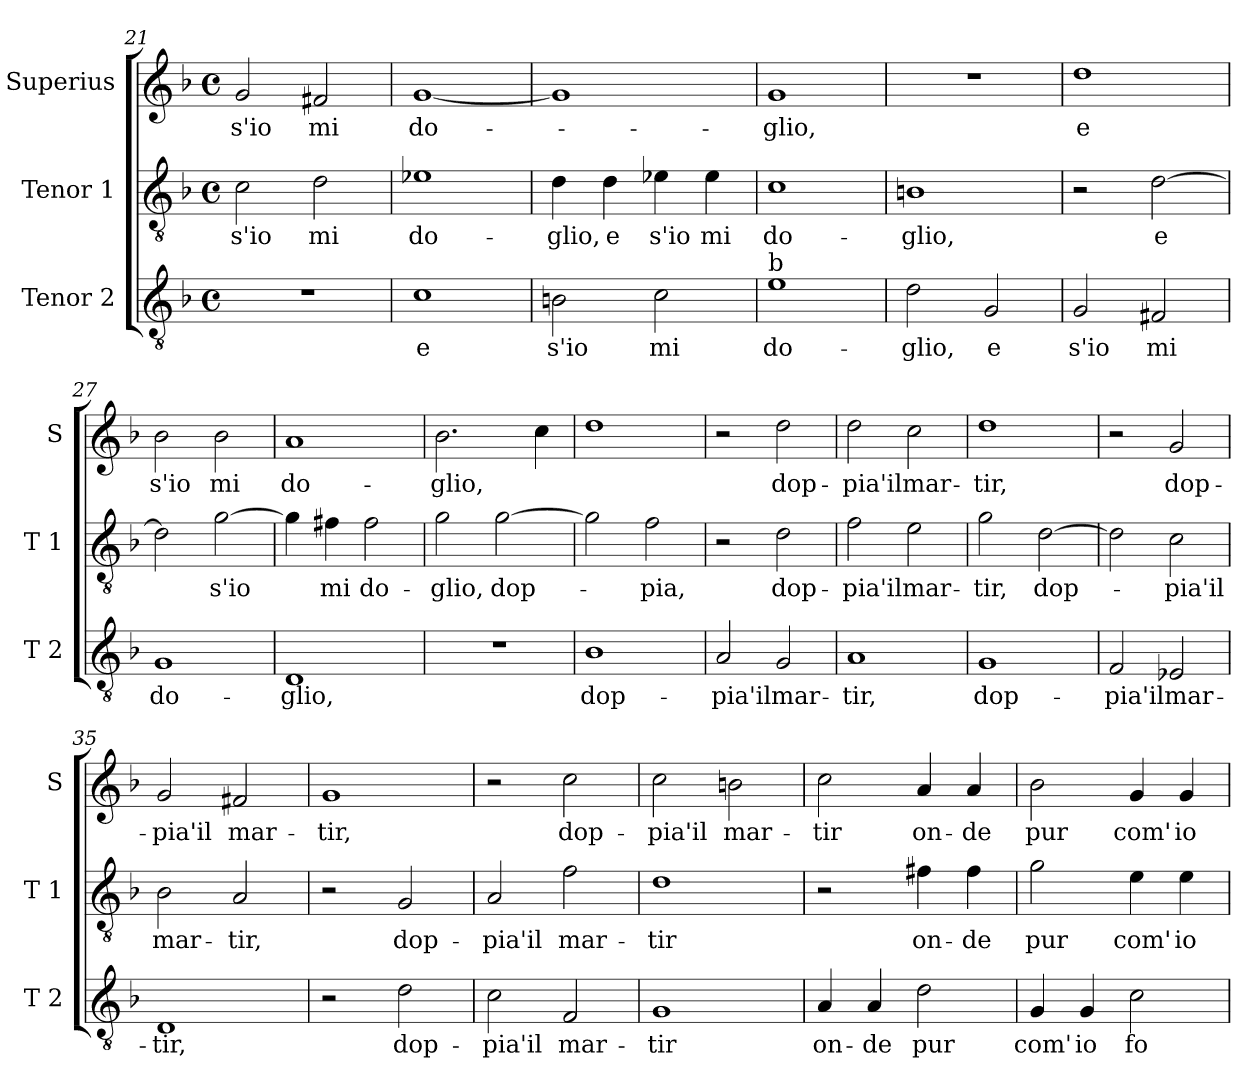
**kern	**text	**kern	**text	**kern	**text
*part3	*part3	*part2	*part2	*part1	*part1
*staff3	*staff3	*staff2	*staff2	*staff1	*staff1
*I"Tenor 2	*	*I"Tenor 1	*	*I"Superius	*
*I'T 2	*	*I'T 1	*	*I'S	*
*clefGv2	*	*clefGv2	*	*clefG2	*
*k[b-]	*	*k[b-]	*	*k[b-]	*
*F:	*	*F:	*	*F:	*
*M4/4	*	*M4/4	*	*M4/4	*
*met(c)	*	*met(c)	*	*met(c)	*
=21	=21	=21	=21	=21	=21
!	!	!	!LO:LY:b	!	!LO:LY:b
1r	.	2c\	s'io	2g/	s'io
!	!	!	!LO:LY:b	!	!LO:LY:b
.	.	2d\	mi	2f#X/	mi
!!LO:LB:g=z
=22	=22	=22	=22	=22	=22
!	!LO:LY:b	!	!LO:LY:b	!	!LO:LY:b
1c	e	1e-X	do-	[1g	do-
=23	=23	=23	=23	=23	=23
!	!LO:LY:b	!	!LO:LY:b	!	!
2Bn\	s'io	4d\	-glio,	1g]	.
!	!	!	!LO:LY:b	!	!
.	.	4d\	e	.	.
!	!LO:LY:b	!	!LO:LY:b	!	!
2c\	mi	4e-X\	s'io	.	.
!	!	!	!LO:LY:b	!	!
.	.	4e-\	mi	.	.
=24	=24	=24	=24	=24	=24
!LO:TX:a:t=b	!	!	!	!	!
!	!LO:LY:b	!	!LO:LY:b	!	!LO:LY:b
1e	do-	1c	do-	1g	-glio,
=25	=25	=25	=25	=25	=25
!	!LO:LY:b	!	!LO:LY:b	!	!
2d\	-glio,	1Bn	-glio,	1r	.
!	!LO:LY:b	!	!	!	!
2G/	e	.	.	.	.
=26	=26	=26	=26	=26	=26
!	!LO:LY:b	!	!	!	!LO:LY:b
2G/	s'io	2r	.	1dd	e
!	!LO:LY:b	!	!LO:LY:b	!	!
2F#X/	mi	[2d\	e	.	.
=27	=27	=27	=27	=27	=27
!	!LO:LY:b	!	!	!	!LO:LY:b
1G	do-	2d\]	.	2b-\	s'io
!	!	!	!LO:LY:b	!	!LO:LY:b
.	.	[2g\	s'io	2b-\	mi
!!LO:LB:g=z
=28	=28	=28	=28	=28	=28
!	!LO:LY:b	!	!	!	!LO:LY:b
1D	-glio,	4g\]	.	1a	do-
!	!	!	!LO:LY:b	!	!
.	.	4f#X\	mi	.	.
!	!	!	!LO:LY:b	!	!
.	.	2f#\	do-	.	.
=29	=29	=29	=29	=29	=29
!	!	!	!LO:LY:b	!	!LO:LY:b
1r	.	2g\	-glio,	2.b-\	-glio,
!	!	!	!LO:LY:b	!	!
.	.	[2g\	dop-	.	.
.	.	.	.	4cc\	.
=30	=30	=30	=30	=30	=30
!	!LO:LY:b	!	!	!	!
1B-	dop-	2g\]	.	1dd	.
!	!	!	!LO:LY:b	!	!
.	.	2f\	-pia,	.	.
=31	=31	=31	=31	=31	=31
!	!LO:LY:b	!	!	!	!
2A/	-pia'il	2r	.	2r	.
!	!LO:LY:b	!	!LO:LY:b	!	!LO:LY:b
2G/	mar-	2d\	dop-	2dd\	dop-
=32	=32	=32	=32	=32	=32
!	!LO:LY:b	!	!LO:LY:b	!	!LO:LY:b
1A	-tir,	2f\	-pia'il	2dd\	-pia'il
!	!	!	!LO:LY:b	!	!LO:LY:b
.	.	2e\	mar-	2cc\	mar-
=33	=33	=33	=33	=33	=33
!	!LO:LY:b	!	!LO:LY:b	!	!LO:LY:b
1G	dop-	2g\	-tir,	1dd	-tir,
!	!	!	!LO:LY:b	!	!
.	.	[2d\	dop-	.	.
!!LO:LB:g=z
=34	=34	=34	=34	=34	=34
!	!LO:LY:b	!	!	!	!
2F/	-pia'il	2d\]	.	2r	.
!	!LO:LY:b	!	!LO:LY:b	!	!LO:LY:b
2E-X/	mar-	2c\	-pia'il	2g/	dop-
=35	=35	=35	=35	=35	=35
!	!LO:LY:b	!	!LO:LY:b	!	!LO:LY:b
1D	-tir,	2B-\	mar-	2g/	-pia'il
!	!	!	!LO:LY:b	!	!LO:LY:b
.	.	2A/	-tir,	2f#X/	mar-
=36	=36	=36	=36	=36	=36
!	!	!	!	!	!LO:LY:b
2r	.	2r	.	1g	-tir,
!	!LO:LY:b	!	!LO:LY:b	!	!
2d\	dop-	2G/	dop-	.	.
=37	=37	=37	=37	=37	=37
!	!LO:LY:b	!	!LO:LY:b	!	!
2c\	-pia'il	2A/	-pia'il	2r	.
!	!LO:LY:b	!	!LO:LY:b	!	!LO:LY:b
2F/	mar-	2f\	mar-	2cc\	dop-
=38	=38	=38	=38	=38	=38
!	!LO:LY:b	!	!LO:LY:b	!	!LO:LY:b
1G	-tir	1d	-tir	2cc\	-pia'il
!	!	!	!	!	!LO:LY:b
.	.	.	.	2bn\	mar-
=39	=39	=39	=39	=39	=39
!	!LO:LY:b	!	!	!	!LO:LY:b
4A/	on-	2r	.	2cc\	-tir
!	!LO:LY:b	!	!	!	!
4A/	-de	.	.	.	.
!	!LO:LY:b	!	!LO:LY:b	!	!LO:LY:b
2d\	pur	4f#X\	on-	4a/	on-
!	!	!	!LO:LY:b	!	!LO:LY:b
.	.	4f#\	-de	4a/	-de
!!LO:PB:g=z
=40	=40	=40	=40	=40	=40
!	!LO:LY:b	!	!LO:LY:b	!	!LO:LY:b
4G/	com'	2g\	pur	2b-\	pur
!	!LO:LY:b	!	!	!	!
4G/	io	.	.	.	.
!	!LO:LY:b	!	!LO:LY:b	!	!LO:LY:b
2c\	fo-	4e\	com'	4g/	com'
!	!	!	!LO:LY:b	!	!LO:LY:b
.	.	4e\	io	4g/	io
=	=	=	=	=	=
*-	*-	*-	*-	*-	*-
